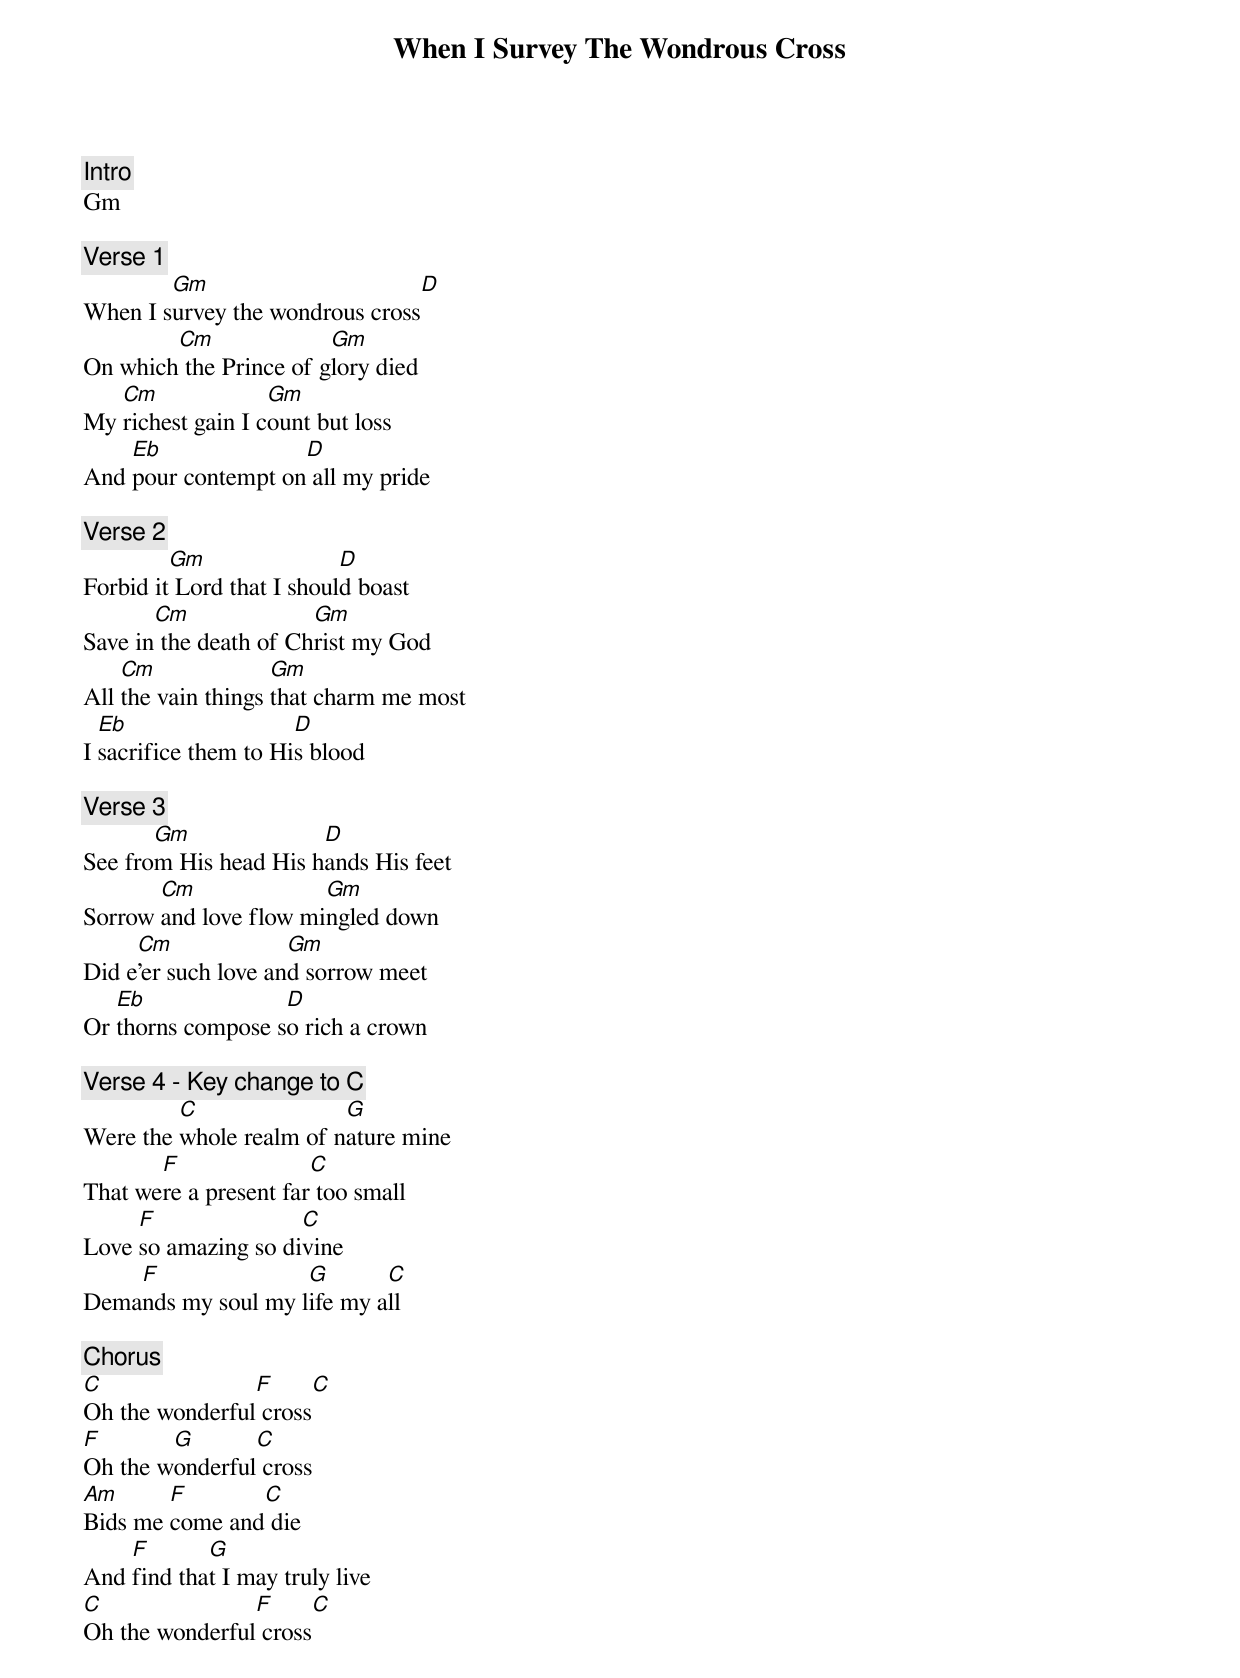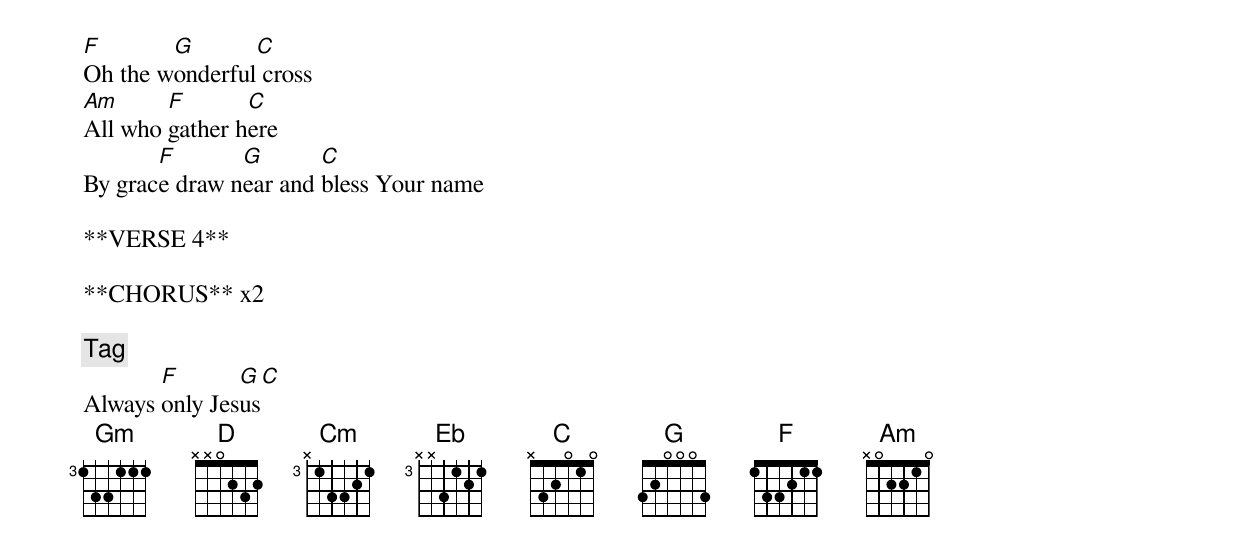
When I Survey The Wondrous Cross

[Intro]
Gm

[Verse 1]
        Gm                        D
When I survey the wondrous cross
        Cm              Gm
On which the Prince of glory died
   Cm              Gm
My richest gain I count but loss
    Eb              D
And pour contempt on all my pride

[Verse 2]
         Gm                D
Forbid it Lord that I should boast
       Cm              Gm
Save in the death of Christ my God
    Cm              Gm
All the vain things that charm me most
  Eb                  D
I sacrifice them to His blood

[Verse 3]
       Gm              D
See from His head His hands His feet
       Cm              Gm
Sorrow and love flow mingled down
     Cm              Gm
Did e'er such love and sorrow meet
   Eb              D
Or thorns compose so rich a crown

[Verse 4 - Key change to C]
         C               G
Were the whole realm of nature mine
       F               C
That were a present far too small
     F               C
Love so amazing so divine
    F               G       C
Demands my soul my life my all

[Chorus]
C               F       C
Oh the wonderful cross
F       G       C
Oh the wonderful cross
Am      F       C
Bids me come and die
    F       G
And find that I may truly live
C               F       C
Oh the wonderful cross
F       G       C
Oh the wonderful cross
Am      F       C
All who gather here
       F       G       C
By grace draw near and bless Your name

**VERSE 4**

**CHORUS** x2

[Tag]
       F       G       C
Always only Jesus
